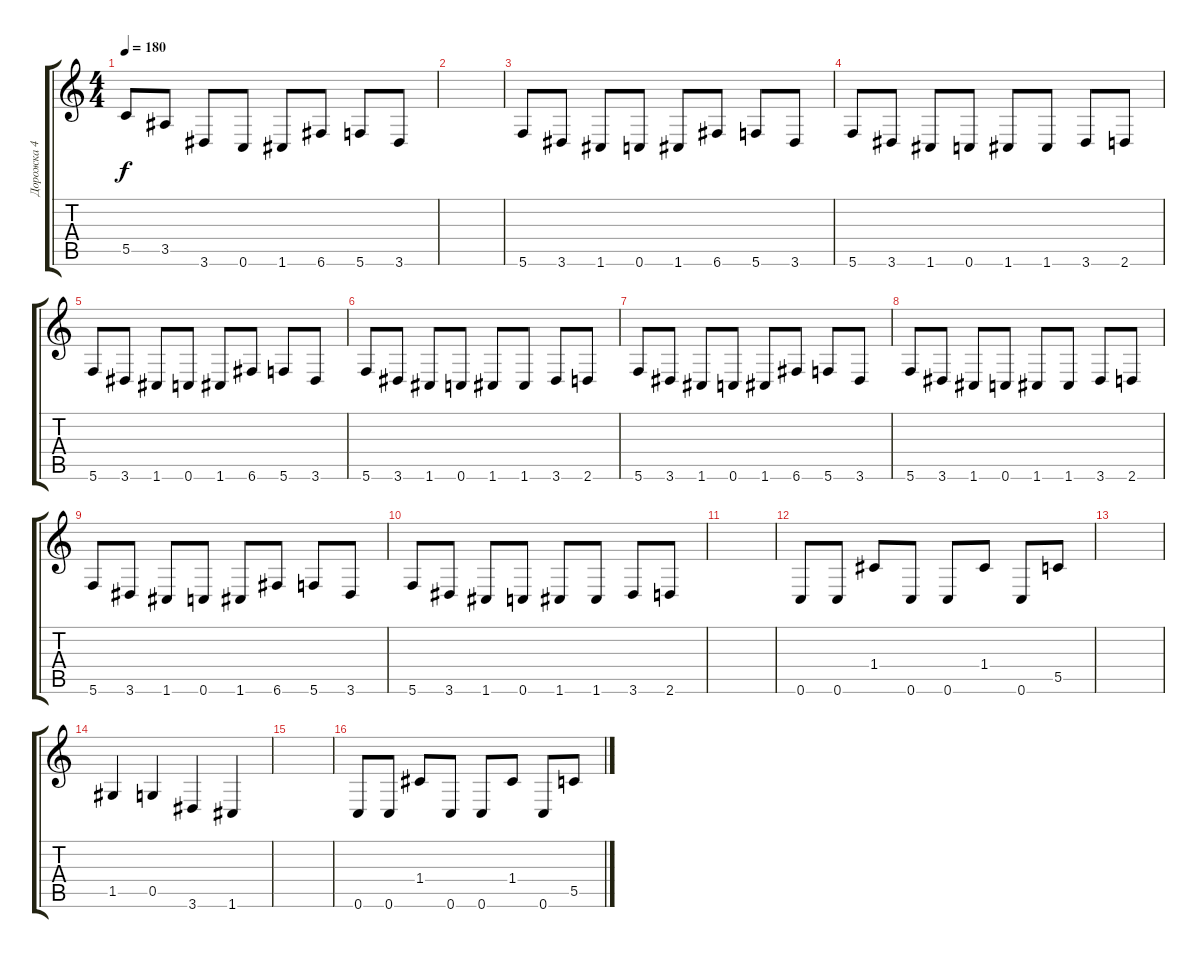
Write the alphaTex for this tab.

\track ("Дорожка 4" "Дорожка 4") {instrument electricbassfinger}
\staff {score tabs}
\tuning (E4 C4 G3 C3 G2 C2) {hide}
\ts (4 4)
\tempo 180
\clef g2
\ks c
5.5.8{dy f} 3.5.8 3.6.8 0.6.8 1.6.8 6.6.8 5.6.8 3.6.8 |
|
5.6.8 3.6.8 1.6.8 0.6.8 1.6.8 6.6.8 5.6.8 3.6.8 |
5.6.8 3.6.8 1.6.8 0.6.8 1.6.8 1.6.8 3.6.8 2.6.8 |
5.6.8 3.6.8 1.6.8 0.6.8 1.6.8 6.6.8 5.6.8 3.6.8 |
5.6.8 3.6.8 1.6.8 0.6.8 1.6.8 1.6.8 3.6.8 2.6.8 |
5.6.8 3.6.8 1.6.8 0.6.8 1.6.8 6.6.8 5.6.8 3.6.8 |
5.6.8 3.6.8 1.6.8 0.6.8 1.6.8 1.6.8 3.6.8 2.6.8 |
5.6.8 3.6.8 1.6.8 0.6.8 1.6.8 6.6.8 5.6.8 3.6.8 |
5.6.8 3.6.8 1.6.8 0.6.8 1.6.8 1.6.8 3.6.8 2.6.8 |
|
0.6.8 0.6.8 1.4.8 0.6.8 0.6.8 1.4.8 0.6.8 5.5.8 |
|
1.5.4 0.5.4 3.6.4 1.6.4 |
|
0.6.8 0.6.8 1.4.8 0.6.8 0.6.8 1.4.8 0.6.8 5.5.8
